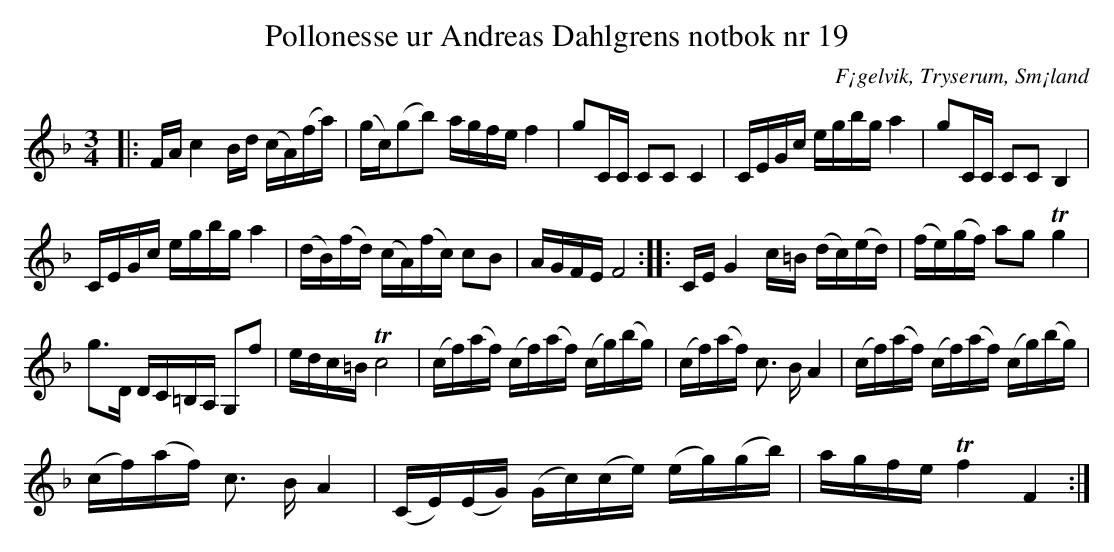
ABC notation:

X:1
T:Pollonesse ur Andreas Dahlgrens notbok nr 19
O:F¡gelvik, Tryserum, Sm¡land
M:3/4
L:1/8
K:F
|: F/A/ c2 B/d/ (c/A/)(f/a/) | (g/c/)(gb) a/g/f/e/ f2 | gC/C/ CC C2 | C/E/G/c/ e/g/b/g/ a2 | gC/C/ CC B,2 |
C/E/G/c/ e/g/b/g/ a2 | (d/B/)(f/d/) (c/A/)(f/c/) cB | A/G/F/E/ F4 :: C/E/ G2 c/=B/ (d/c/)(e/d/) | (f/e/)(g/f/) ag Tg2 |
g>D D/C/=B,/A,/ G,f | e/d/c/=B/ Tc4 | (c/f/)(a/f/) (c/f/)(a/f/) (c/g/)(b/g/) | (c/f/)(a/f/) c3/ B/ A2 | (c/f/)(a/f/) (c/f/)(a/f/) (c/g/)(b/g/) |
(c/f/)(a/f/) c3/ B/ A2 | (C/E/)(E/G/) (G/c/)(c/e/) (e/g/)(g/b/) | a/g/f/e/ Tf2 F2 :|
